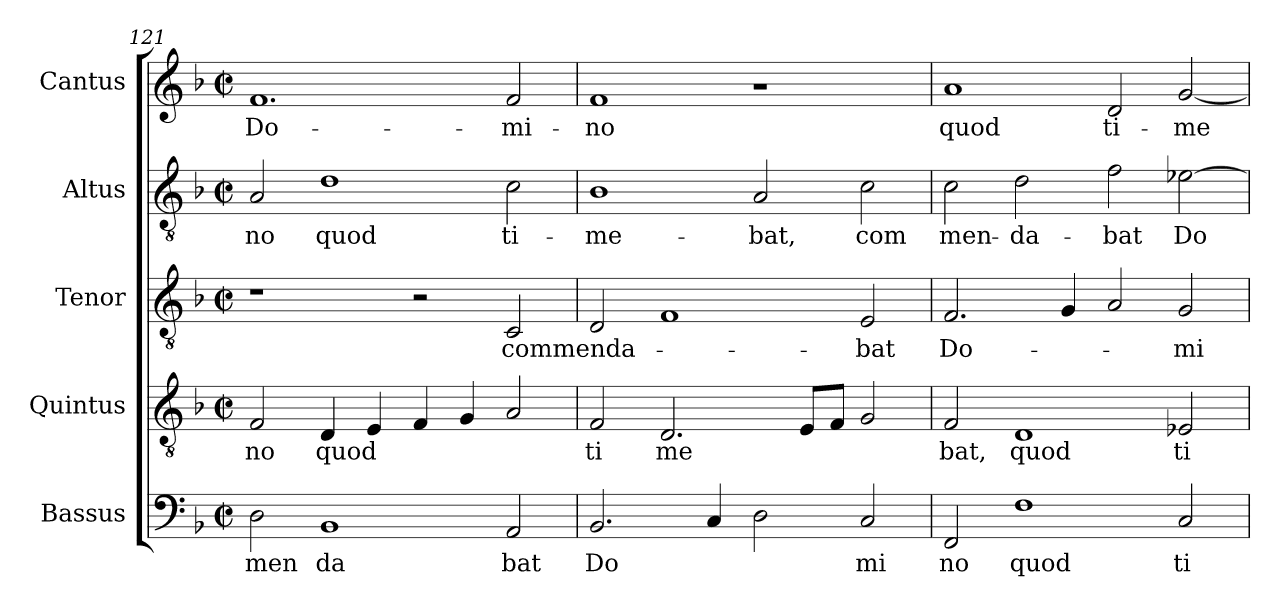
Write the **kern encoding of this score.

**kern	**text	**kern	**text	**kern	**text	**kern	**text	**kern	**text
*part5	*part5	*part4	*part4	*part3	*part3	*part2	*part2	*part1	*part1
*staff5	*staff5	*staff4	*staff4	*staff3	*staff3	*staff2	*staff2	*staff1	*staff1
*I"Bassus	*	*I"Quintus	*	*I"Tenor	*	*I"Altus	*	*I"Cantus	*
*clefF4	*	*clefGv2	*	*clefGv2	*	*clefGv2	*	*clefG2	*
*k[b-]	*	*k[b-]	*	*k[b-]	*	*k[b-]	*	*k[b-]	*
*F:	*	*F:	*	*F:	*	*F:	*	*F:	*
*M2/2	*	*M2/2	*	*M2/2	*	*M2/2	*	*M2/2	*
*met(c|)	*	*met(c|)	*	*met(c|)	*	*met(c|)	*	*met(c|)	*
=121	=121	=121	=121	=121	=121	=121	=121	=121	=121
!	!LO:LY:b:cj	!	!LO:LY:b:cj	!	!	!	!LO:LY:b:cj	!	!LO:LY:b:cj
2D\	men	2F/	no	1r	.	2A/	-no	1.f	Do-
!	!LO:LY:b:cj	!	!LO:LY:b	!	!	!	!LO:LY:b:cj	!	!
1BB-	da	4D/	quod	.	.	1d	quod	.	.
.	.	4E/	.	.	.	.	.	.	.
.	.	4F/	.	2r	.	.	.	.	.
.	.	4G/	.	.	.	.	.	.	.
!	!LO:LY:b:cj	!	!	!	!LO:LY:b	!	!LO:LY:b:cj	!	!LO:LY:b:cj
2AA/	bat	2A/	.	2C/	commenda-	2c\	ti-	2f/	-mi-
=122	=122	=122	=122	=122	=122	=122	=122	=122	=122
!	!LO:LY:b	!	!LO:LY:b:cj	!	!	!	!LO:LY:b:cj	!	!LO:LY:b:cj
2.BB-/	Do	2F/	ti	2D/	.	1B-	-me-	1f	-no
!	!	!	!LO:LY:b	!	!	!	!	!	!
.	.	2.D/	me	1F	.	.	.	.	.
4C/	.	.	.	.	.	.	.	.	.
!	!	!	!	!	!	!	!LO:LY:b:cj	!LO:N:vis=1	!
2D\	.	.	.	.	.	2A/	-bat,	4ra	.
.	.	8E/L	.	.	.	.	.	2.ryy	.
.	.	8F/J	.	.	.	.	.	.	.
!	!LO:LY:b:cj	!	!	!	!LO:LY:b:cj	!	!LO:LY:b:cj	!	!
2C/	mi	2G/	.	2E/	-bat	2c\	com	.	.
=123	=123	=123	=123	=123	=123	=123	=123	=123	=123
!	!LO:LY:b:cj	!	!LO:LY:b:cj	!	!LO:LY:b	!	!LO:LY:b:cj	!	!LO:LY:b:cj
2FF/	no	2F/	bat,	2.F/	Do-	2c\	men-	1a	quod
!	!LO:LY:b:cj	!	!LO:LY:b:cj	!	!	!	!LO:LY:b:cj	!	!
1F	quod	1D	quod	.	.	2d\	-da-	.	.
.	.	.	.	4G/	.	.	.	.	.
!	!	!	!	!	!	!	!LO:LY:b:cj	!	!LO:LY:b:cj
.	.	.	.	2A/	.	2f\	-bat	2d/	ti-
!	!LO:LY:b:cj	!	!LO:LY:b:cj	!	!LO:LY:b:cj	!	!LO:LY:b	!	!LO:LY:b
2C/	ti	2E-X/	ti	2G/	-mi-	[>2e-X\	Do-	[<2g/	-me-
=	=	=	=	=	=	=	=	=	=
*-	*-	*-	*-	*-	*-	*-	*-	*-	*-
